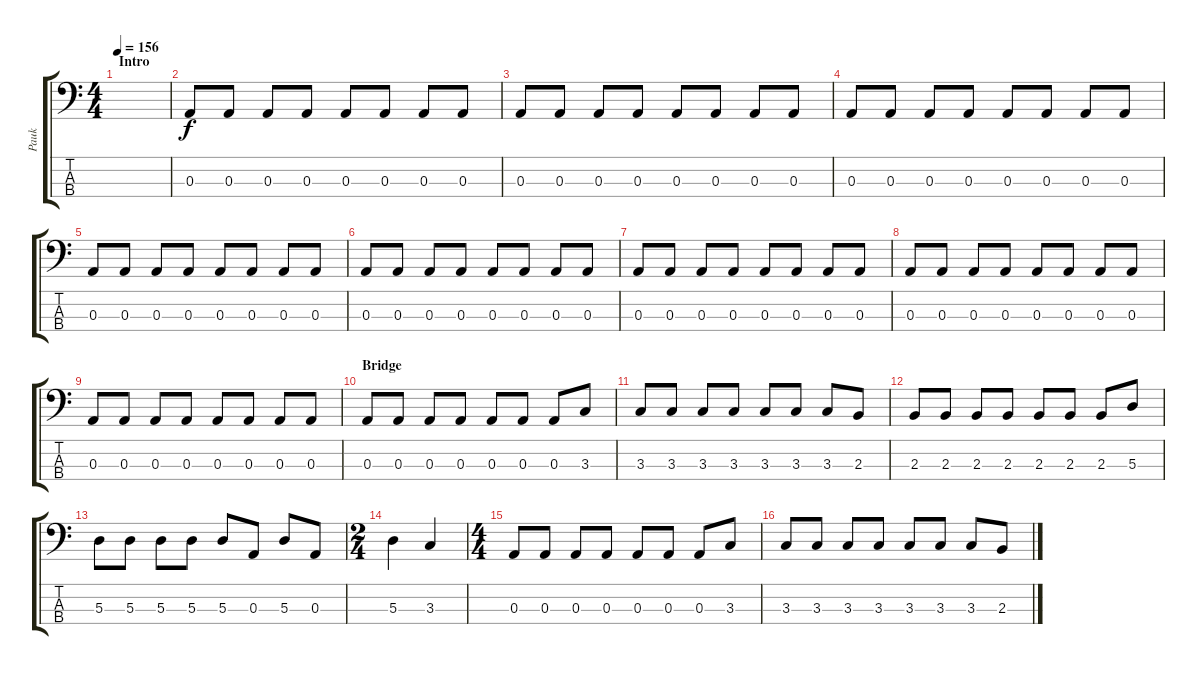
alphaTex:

\track ("Pauk" "Pauk") {instrument electricbasspick}
\staff {score tabs}
\tuning (G2 D2 A1 E1) {hide}
\ts (4 4)
\section ("" "Intro")
\tempo 156
\clef f4
\ks c
|
0.3.8 0.3.8 0.3.8 0.3.8 0.3.8 0.3.8 0.3.8 0.3.8 |
0.3.8 0.3.8 0.3.8 0.3.8 0.3.8 0.3.8 0.3.8 0.3.8 |
0.3.8 0.3.8 0.3.8 0.3.8 0.3.8 0.3.8 0.3.8 0.3.8 |
0.3.8 0.3.8 0.3.8 0.3.8 0.3.8 0.3.8 0.3.8 0.3.8 |
0.3.8 0.3.8 0.3.8 0.3.8 0.3.8 0.3.8 0.3.8 0.3.8 |
0.3.8 0.3.8 0.3.8 0.3.8 0.3.8 0.3.8 0.3.8 0.3.8 |
0.3.8 0.3.8 0.3.8 0.3.8 0.3.8 0.3.8 0.3.8 0.3.8 |
0.3.8 0.3.8 0.3.8 0.3.8 0.3.8 0.3.8 0.3.8 0.3.8 |
\section ("" "Bridge")
0.3.8 0.3.8 0.3.8 0.3.8 0.3.8 0.3.8 0.3.8 3.3.8 |
3.3.8 3.3.8 3.3.8 3.3.8 3.3.8 3.3.8 3.3.8 2.3.8 |
2.3.8 2.3.8 2.3.8 2.3.8 2.3.8 2.3.8 2.3.8 5.3.8 |
5.3.8 5.3.8 5.3.8 5.3.8 5.3.8 0.3.8 5.3.8 0.3.8 |
\ts (2 4)
5.3.4 3.3.4 |
\ts (4 4)
0.3.8 0.3.8 0.3.8 0.3.8 0.3.8 0.3.8 0.3.8 3.3.8 |
3.3.8 3.3.8 3.3.8 3.3.8 3.3.8 3.3.8 3.3.8 2.3.8
